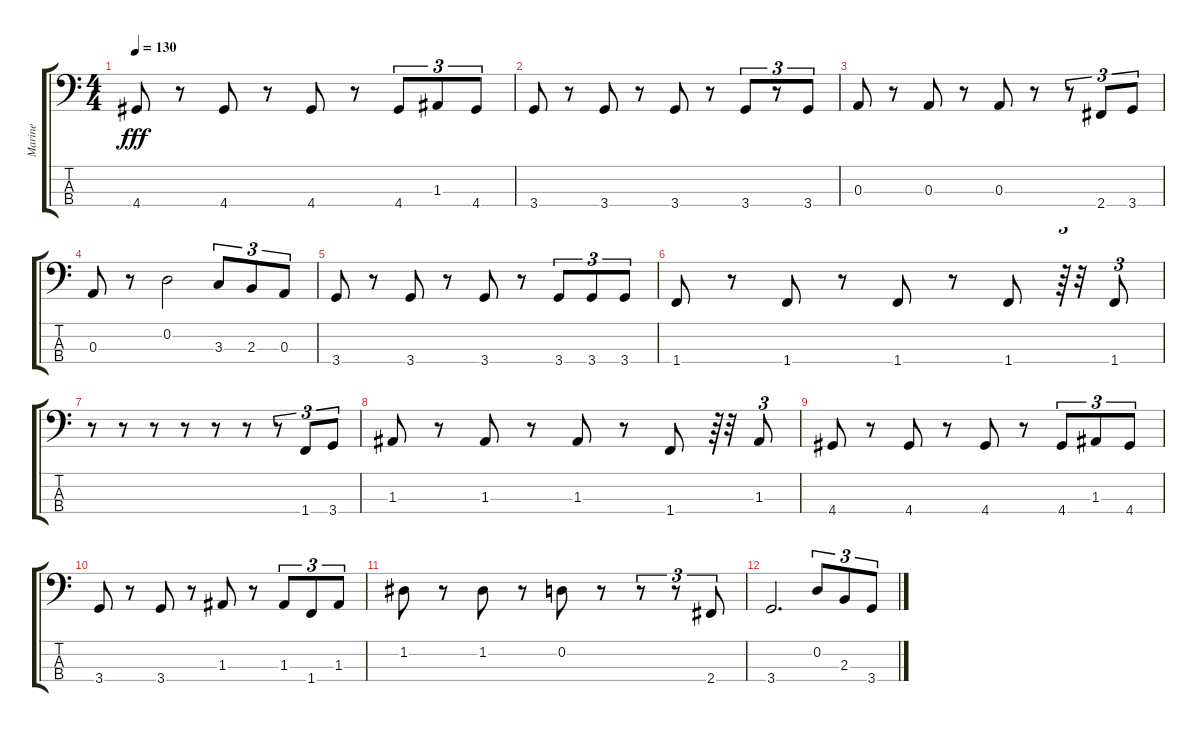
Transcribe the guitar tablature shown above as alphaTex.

\track ("Marine" "Marine") {instrument electricbassfinger}
\staff {score tabs}
\tuning (G2 D2 A1 E1) {hide}
\ts (4 4)
\tempo 130
\clef f4
\ks c
4.4.8{dy fff} r.8 4.4.8 r.8 4.4.8 r.8 4.4.8{tu (3 2)} 1.3.8{tu (3 2)} 4.4.8{tu (3 2)} |
3.4.8 r.8 3.4.8 r.8 3.4.8 r.8 3.4.8{tu (3 2)} r.8{tu (3 2)} 3.4.8{tu (3 2)} |
0.3.8 r.8 0.3.8 r.8 0.3.8 r.8 r.8{tu (3 2)} 2.4.8{tu (3 2)} 3.4.8{tu (3 2)} |
0.3.8 r.8 0.2.2 3.3.8{tu (3 2)} 2.3.8{tu (3 2)} 0.3.8{tu (3 2)} |
3.4.8{volume 12} r.8 3.4.8 r.8 3.4.8 r.8 3.4.8{tu (3 2)} 3.4.8{tu (3 2)} 3.4.8{tu (3 2)} |
1.4.8 r.8 1.4.8 r.8 1.4.8 r.8 1.4.8 r.64{tu (3 2)} r.32 1.4.8{tu (3 2)} |
r.8 r.8 r.8 r.8 r.8 r.8 r.8{tu (3 2)} 1.4.8{tu (3 2)} 3.4.8{tu (3 2)} |
1.3.8 r.8 1.3.8 r.8 1.3.8 r.8 1.4.8 r.64{tu (3 2)} r.32 1.3.8{tu (3 2)} |
4.4.8 r.8 4.4.8 r.8 4.4.8 r.8 4.4.8{tu (3 2)} 1.3.8{tu (3 2)} 4.4.8{tu (3 2)} |
3.4.8 r.8 3.4.8 r.8 1.3.8 r.8 1.3.8{tu (3 2)} 1.4.8{tu (3 2)} 1.3.8{tu (3 2)} |
1.2.8 r.8 1.2.8 r.8 0.2.8 r.8 r.8{tu (3 2)} r.8{tu (3 2)} 2.4.8{tu (3 2)} |
3.4.2{d} 0.2.8{tu (3 2)} 2.3.8{tu (3 2)} 3.4.8{tu (3 2)}
